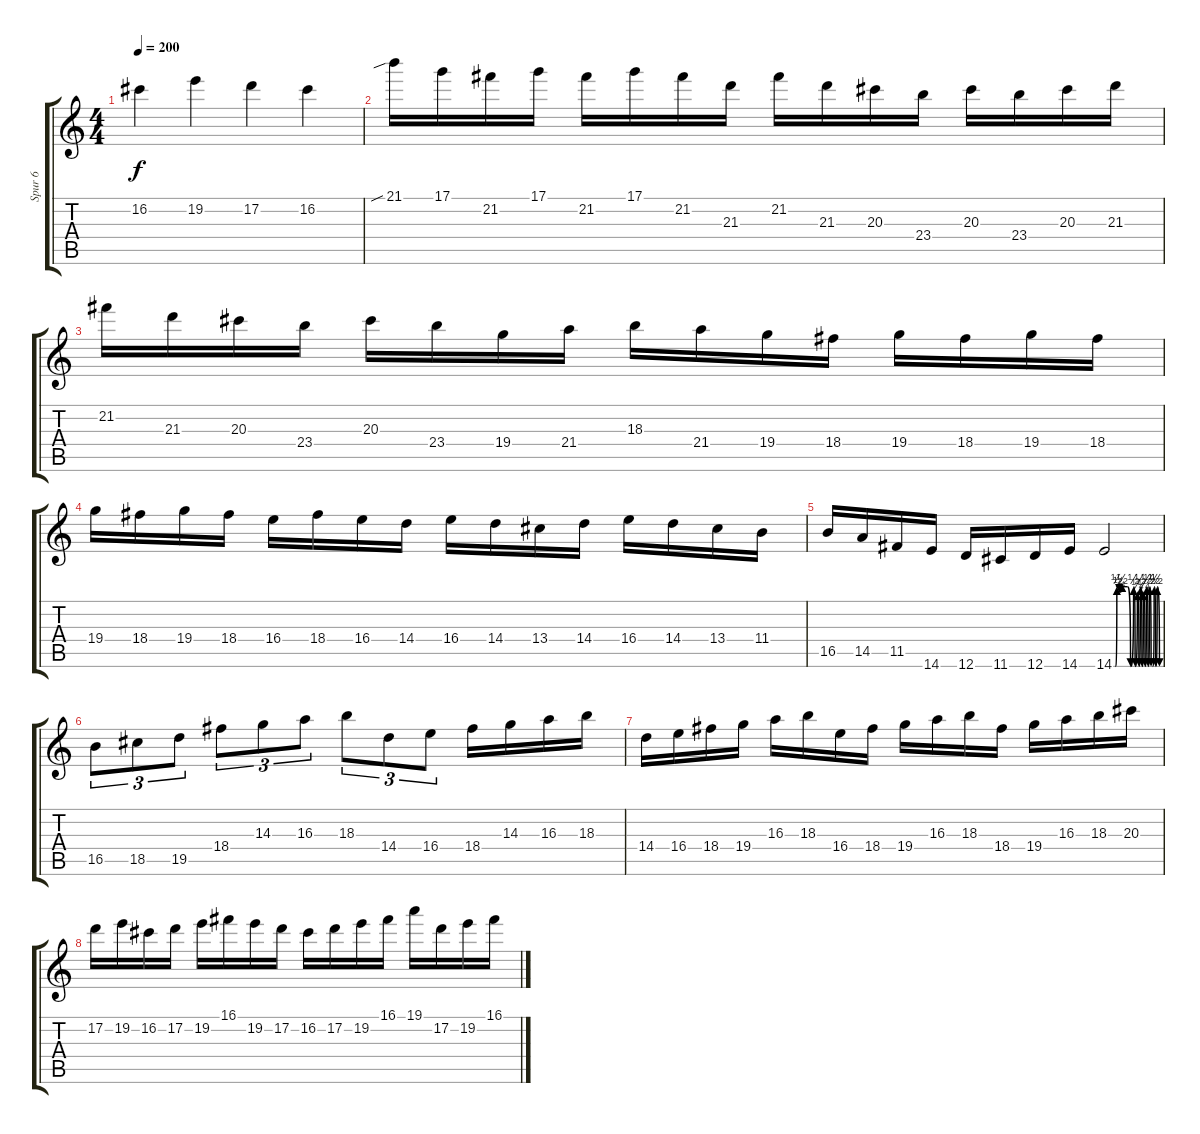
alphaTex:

\track ("Spur 6" "Spur 6") {instrument distortionguitar}
\staff {score tabs}
\tuning (D4 A3 F3 C3 G2 D2) {hide}
\ts (4 4)
\tempo 200
\clef g2
\ks c
16.2{t}.4{dy f} 19.2.4 17.2.4 16.2.4 |
21.1{sib}.16 17.1.16 21.2.16 17.1.16 21.2.16 17.1.16 21.2.16 21.3.16 21.2.16 21.3.16 20.3.16 23.4.16 20.3.16 23.4.16 20.3.16 21.3.16 |
21.2.16 21.3.16 20.3.16 23.4.16 20.3.16 23.4.16 19.4.16 21.4.16 18.3.16 21.4.16 19.4.16 18.4.16 19.4.16 18.4.16 19.4.16 18.4.16 |
19.4.16 18.4.16 19.4.16 18.4.16 16.4.16 18.4.16 16.4.16 14.4.16 16.4.16 14.4.16 13.4.16 14.4.16 16.4.16 14.4.16 13.4.16 11.4.16 |
16.5.16 14.5.16 11.5.16 14.6.16 12.6.16 11.6.16 12.6.16 14.6.16 14.6{be (custom 0 0 2 0 4 2 7 1 11 2 18 2 22 0 26 2 28 0 31 1 33 0 35 2 37 0 39 1 41 0 43 2 45 0 47 2 49 0 51 0 53 2 55 0 57 2 60 0)}.2 |
16.5.8{tu (3 2)} 18.5.8{tu (3 2)} 19.5.8{tu (3 2)} 18.4.8{tu (3 2)} 14.3.8{tu (3 2)} 16.3.8{tu (3 2)} 18.3.8{tu (3 2)} 14.4.8{tu (3 2)} 16.4.8{tu (3 2)} 18.4.16 14.3.16 16.3.16 18.3.16 |
14.4.16 16.4.16 18.4.16 19.4.16 16.3.16 18.3.16 16.4.16 18.4.16 19.4.16 16.3.16 18.3.16 18.4.16 19.4.16 16.3.16 18.3.16 20.3.16 |
17.2.16 19.2.16 16.2.16 17.2.16 19.2.16 16.1.16 19.2.16 17.2.16 16.2.16 17.2.16 19.2.16 16.1.16 19.1.16 17.2.16 19.2.16 16.1.16
